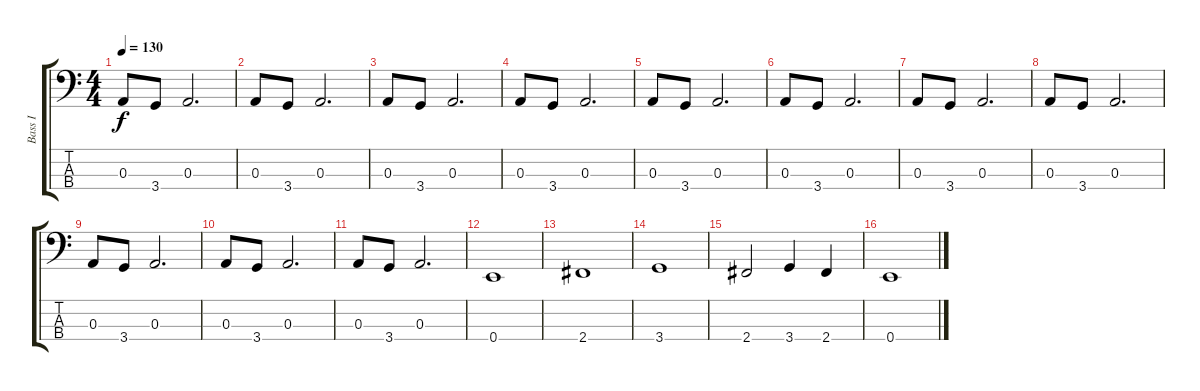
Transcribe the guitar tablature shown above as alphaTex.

\track ("Bass I" "Bass I") {instrument electricbassfinger}
\staff {score tabs}
\tuning (G2 D2 A1 E1) {hide}
\ts (4 4)
\tempo 130
\clef f4
\ks c
0.3.8{dy f} 3.4.8 0.3.2{d} |
0.3.8 3.4.8 0.3.2{d} |
0.3.8 3.4.8 0.3.2{d} |
0.3.8 3.4.8 0.3.2{d} |
0.3.8 3.4.8 0.3.2{d} |
0.3.8 3.4.8 0.3.2{d} |
0.3.8 3.4.8 0.3.2{d} |
0.3.8 3.4.8 0.3.2{d} |
0.3.8 3.4.8 0.3.2{d} |
0.3.8 3.4.8 0.3.2{d} |
0.3.8 3.4.8 0.3.2{d} |
0.4.1 |
2.4.1 |
3.4.1 |
2.4.2 3.4.4 2.4.4 |
0.4.1
